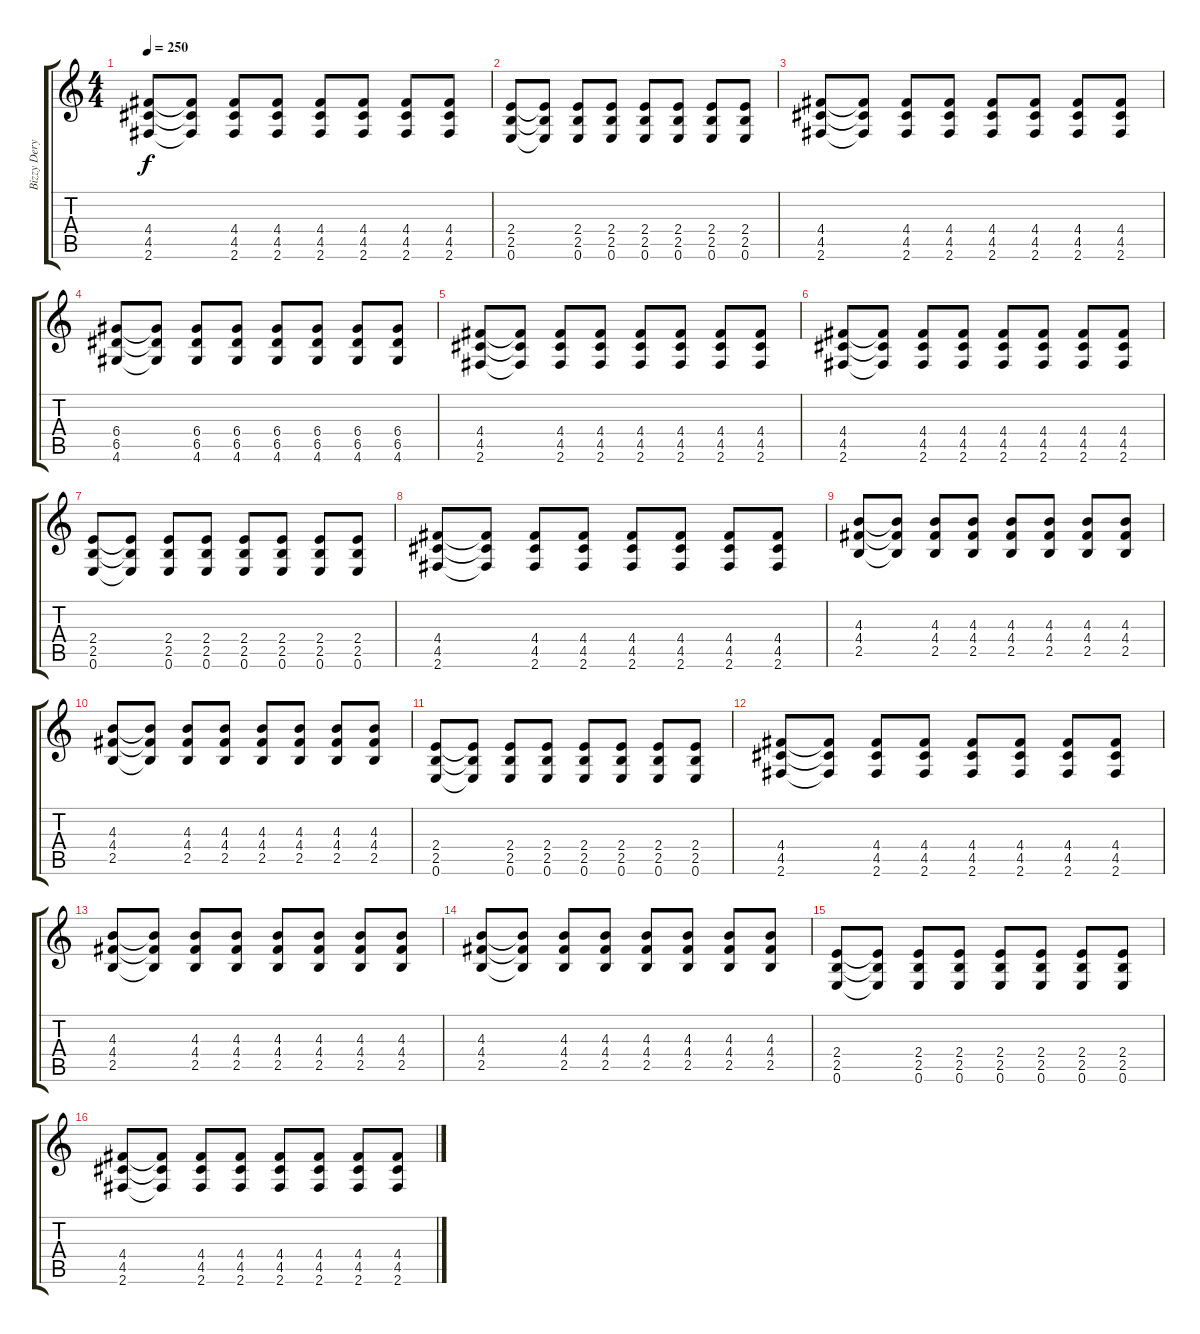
\track ("Bizzy Deryck" "Bizzy Dery") {instrument distortionguitar}
\staff {score tabs}
\tuning (E4 B3 G3 D3 A2 E2) {hide}
\ts (4 4)
\tempo 250
\clef g2
\ks c
(4.4 4.5 2.6).8{dy f} (4.4{t} 4.5{t} 2.6{t}).8 (4.4 4.5 2.6).8 (4.4 4.5 2.6).8 (4.4 4.5 2.6).8 (4.4 4.5 2.6).8 (4.4 4.5 2.6).8 (4.4 4.5 2.6).8 |
(2.4 2.5 0.6).8 (2.4{t} 2.5{t} 0.6{t}).8 (2.4 2.5 0.6).8 (2.4 2.5 0.6).8 (2.4 2.5 0.6).8 (2.4 2.5 0.6).8 (2.4 2.5 0.6).8 (2.4 2.5 0.6).8 |
(4.4 4.5 2.6).8 (4.4{t} 4.5{t} 2.6{t}).8 (4.4 4.5 2.6).8 (4.4 4.5 2.6).8 (4.4 4.5 2.6).8 (4.4 4.5 2.6).8 (4.4 4.5 2.6).8 (4.4 4.5 2.6).8 |
(6.4 6.5 4.6).8 (6.4{t} 6.5{t} 4.6{t}).8 (6.4 6.5 4.6).8 (6.4 6.5 4.6).8 (6.4 6.5 4.6).8 (6.4 6.5 4.6).8 (6.4 6.5 4.6).8 (6.4 6.5 4.6).8 |
(4.4 4.5 2.6).8 (4.4{t} 4.5{t} 2.6{t}).8 (4.4 4.5 2.6).8 (4.4 4.5 2.6).8 (4.4 4.5 2.6).8 (4.4 4.5 2.6).8 (4.4 4.5 2.6).8 (4.4 4.5 2.6).8 |
(4.4 4.5 2.6).8 (4.4{t} 4.5{t} 2.6{t}).8 (4.4 4.5 2.6).8 (4.4 4.5 2.6).8 (4.4 4.5 2.6).8 (4.4 4.5 2.6).8 (4.4 4.5 2.6).8 (4.4 4.5 2.6).8 |
(2.4 2.5 0.6).8 (2.4{t} 2.5{t} 0.6{t}).8 (2.4 2.5 0.6).8 (2.4 2.5 0.6).8 (2.4 2.5 0.6).8 (2.4 2.5 0.6).8 (2.4 2.5 0.6).8 (2.4 2.5 0.6).8 |
(4.4 4.5 2.6).8 (4.4{t} 4.5{t} 2.6{t}).8 (4.4 4.5 2.6).8 (4.4 4.5 2.6).8 (4.4 4.5 2.6).8 (4.4 4.5 2.6).8 (4.4 4.5 2.6).8 (4.4 4.5 2.6).8 |
(4.3 4.4 2.5).8 (4.3{t} 4.4{t} 2.5{t}).8 (4.3 4.4 2.5).8 (4.3 4.4 2.5).8 (4.3 4.4 2.5).8 (4.3 4.4 2.5).8 (4.3 4.4 2.5).8 (4.3 4.4 2.5).8 |
(4.3 4.4 2.5).8 (4.3{t} 4.4{t} 2.5{t}).8 (4.3 4.4 2.5).8 (4.3 4.4 2.5).8 (4.3 4.4 2.5).8 (4.3 4.4 2.5).8 (4.3 4.4 2.5).8 (4.3 4.4 2.5).8 |
(2.4 2.5 0.6).8 (2.4{t} 2.5{t} 0.6{t}).8 (2.4 2.5 0.6).8 (2.4 2.5 0.6).8 (2.4 2.5 0.6).8 (2.4 2.5 0.6).8 (2.4 2.5 0.6).8 (2.4 2.5 0.6).8 |
(4.4 4.5 2.6).8 (4.4{t} 4.5{t} 2.6{t}).8 (4.4 4.5 2.6).8 (4.4 4.5 2.6).8 (4.4 4.5 2.6).8 (4.4 4.5 2.6).8 (4.4 4.5 2.6).8 (4.4 4.5 2.6).8 |
(4.3 4.4 2.5).8 (4.3{t} 4.4{t} 2.5{t}).8 (4.3 4.4 2.5).8 (4.3 4.4 2.5).8 (4.3 4.4 2.5).8 (4.3 4.4 2.5).8 (4.3 4.4 2.5).8 (4.3 4.4 2.5).8 |
(4.3 4.4 2.5).8 (4.3{t} 4.4{t} 2.5{t}).8 (4.3 4.4 2.5).8 (4.3 4.4 2.5).8 (4.3 4.4 2.5).8 (4.3 4.4 2.5).8 (4.3 4.4 2.5).8 (4.3 4.4 2.5).8 |
(2.4 2.5 0.6).8 (2.4{t} 2.5{t} 0.6{t}).8 (2.4 2.5 0.6).8 (2.4 2.5 0.6).8 (2.4 2.5 0.6).8 (2.4 2.5 0.6).8 (2.4 2.5 0.6).8 (2.4 2.5 0.6).8 |
(4.4 4.5 2.6).8 (4.4{t} 4.5{t} 2.6{t}).8 (4.4 4.5 2.6).8 (4.4 4.5 2.6).8 (4.4 4.5 2.6).8 (4.4 4.5 2.6).8 (4.4 4.5 2.6).8 (4.4 4.5 2.6).8
